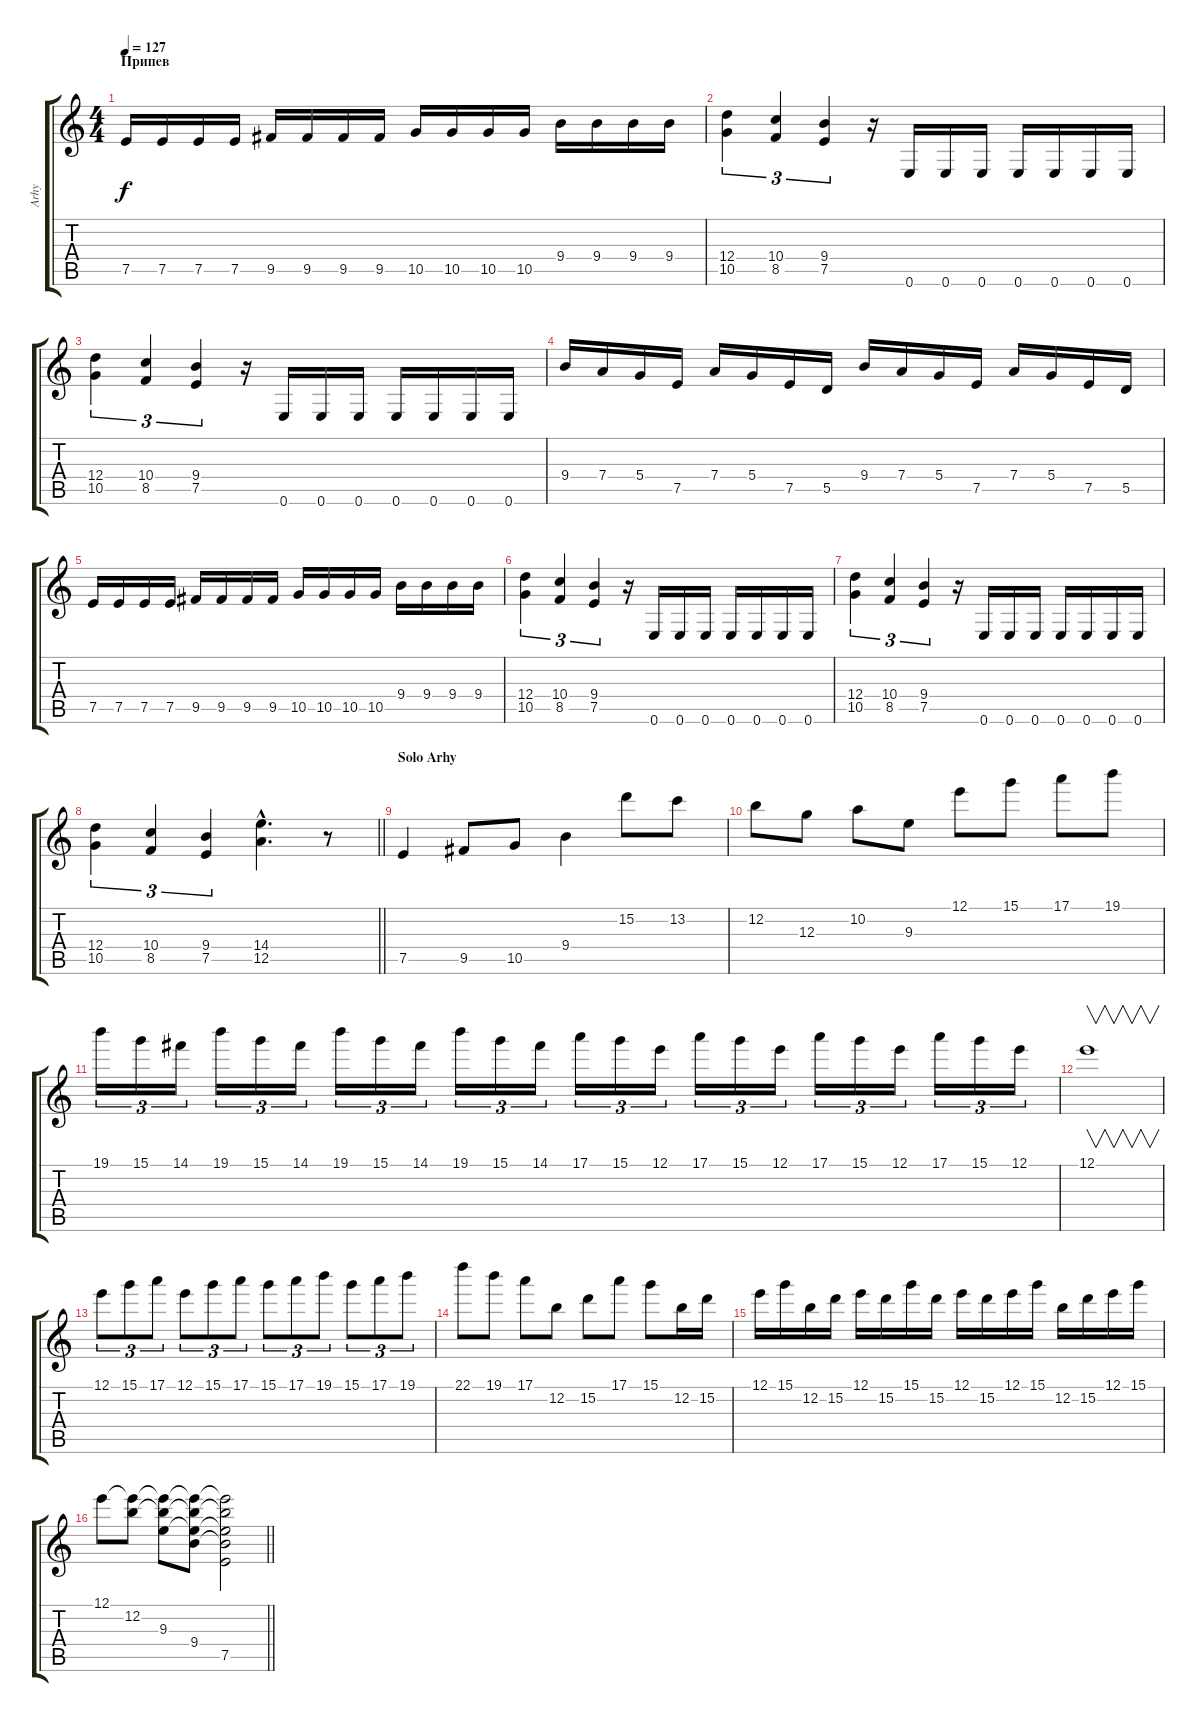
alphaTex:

\track ("Arhy" "Arhy") {instrument distortionguitar}
\staff {score tabs}
\tuning (E4 B3 G3 D3 A2 E2) {hide}
\ts (4 4)
\section ("" "Припев")
\tempo 127
\clef g2
\ks c
7.5.16{dy f} 7.5.16 7.5.16 7.5.16 9.5.16 9.5.16 9.5.16 9.5.16 10.5.16 10.5.16 10.5.16 10.5.16 9.4.16 9.4.16 9.4.16 9.4.16 |
(12.4 10.5).4{tu (3 2)} (10.4 8.5).4{tu (3 2)} (9.4 7.5).4{tu (3 2)} r.16 0.6.16 0.6.16 0.6.16 0.6.16 0.6.16 0.6.16 0.6.16 |
(12.4 10.5).4{tu (3 2)} (10.4 8.5).4{tu (3 2)} (9.4 7.5).4{tu (3 2)} r.16 0.6.16 0.6.16 0.6.16 0.6.16 0.6.16 0.6.16 0.6.16 |
9.4.16 7.4.16 5.4.16 7.5.16 7.4.16 5.4.16 7.5.16 5.5.16 9.4.16 7.4.16 5.4.16 7.5.16 7.4.16 5.4.16 7.5.16 5.5.16 |
7.5.16 7.5.16 7.5.16 7.5.16 9.5.16 9.5.16 9.5.16 9.5.16 10.5.16 10.5.16 10.5.16 10.5.16 9.4.16 9.4.16 9.4.16 9.4.16 |
(12.4 10.5).4{tu (3 2)} (10.4 8.5).4{tu (3 2)} (9.4 7.5).4{tu (3 2)} r.16 0.6.16 0.6.16 0.6.16 0.6.16 0.6.16 0.6.16 0.6.16 |
(12.4 10.5).4{tu (3 2)} (10.4 8.5).4{tu (3 2)} (9.4 7.5).4{tu (3 2)} r.16 0.6.16 0.6.16 0.6.16 0.6.16 0.6.16 0.6.16 0.6.16 |
\barLineRight lightlight
(12.4 10.5).4{tu (3 2)} (10.4 8.5).4{tu (3 2)} (9.4 7.5).4{tu (3 2)} (14.4{hac} 12.5{hac}).4{d} r.8 |
\section ("" "Solo Arhy")
7.5.4 9.5.8 10.5.8 9.4.4 15.2.8 13.2.8 |
12.2.8 12.3.8 10.2.8 9.3.8 12.1.8 15.1.8 17.1.8 19.1.8 |
19.1.16{tu (3 2)} 15.1.16{tu (3 2)} 14.1.16{tu (3 2)} 19.1.16{tu (3 2)} 15.1.16{tu (3 2)} 14.1.16{tu (3 2)} 19.1.16{tu (3 2)} 15.1.16{tu (3 2)} 14.1.16{tu (3 2)} 19.1.16{tu (3 2)} 15.1.16{tu (3 2)} 14.1.16{tu (3 2)} 17.1.16{tu (3 2)} 15.1.16{tu (3 2)} 12.1.16{tu (3 2)} 17.1.16{tu (3 2)} 15.1.16{tu (3 2)} 12.1.16{tu (3 2)} 17.1.16{tu (3 2)} 15.1.16{tu (3 2)} 12.1.16{tu (3 2)} 17.1.16{tu (3 2)} 15.1.16{tu (3 2)} 12.1.16{tu (3 2)} |
12.1.1{v} |
12.1.8{tu (3 2)} 15.1.8{tu (3 2)} 17.1.8{tu (3 2)} 12.1.8{tu (3 2)} 15.1.8{tu (3 2)} 17.1.8{tu (3 2)} 15.1.8{tu (3 2)} 17.1.8{tu (3 2)} 19.1.8{tu (3 2)} 15.1.8{tu (3 2)} 17.1.8{tu (3 2)} 19.1.8{tu (3 2)} |
22.1.8 19.1.8 17.1.8 12.2.8 15.2.8 17.1.8 15.1.8 12.2.16 15.2.16 |
12.1.16 15.1.16 12.2.16 15.2.16 12.1.16 15.2.16 15.1.16 15.2.16 12.1.16 15.2.16 12.1.16 15.1.16 12.2.16 15.2.16 12.1.16 15.1.16 |
\barLineRight lightlight
12.1.8 (12.1{t} 12.2).8 (12.1{t} 12.2{t} 9.3).8 (12.1{t} 12.2{t} 9.3{t} 9.4).8 (12.1{t} 12.2{t} 9.3{t} 9.4{t} 7.5).2
